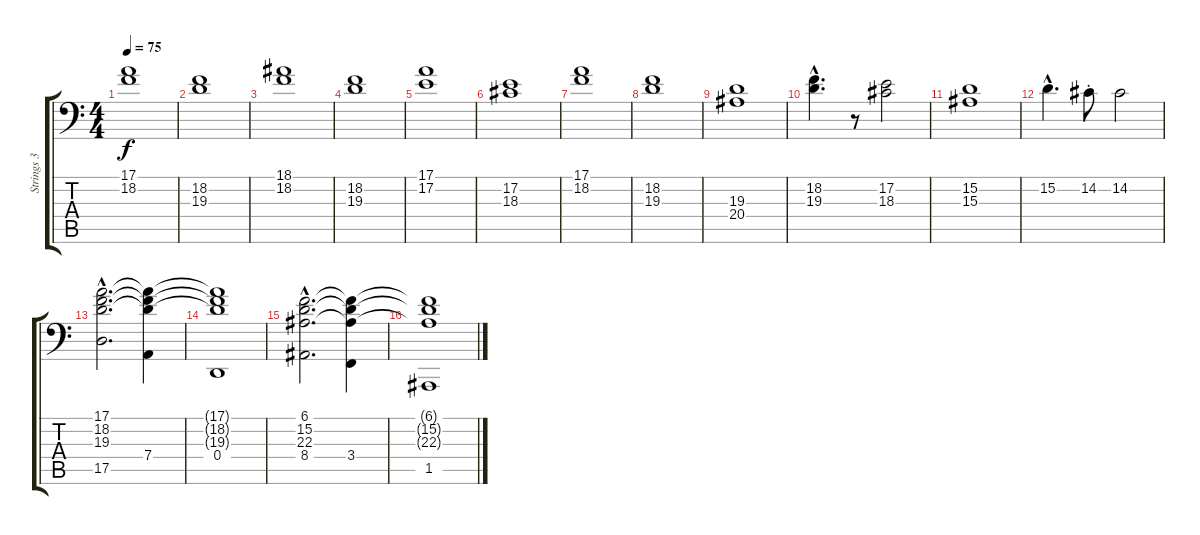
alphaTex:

\track ("Strings 3" "Strings 3") {instrument stringensemble1}
\staff {score tabs}
\tuning (E3 B2 G2 D2 A1 E1) {hide}
\ts (4 4)
\tempo 75
\clef f4
\ks c
(17.1 18.2).1{dy f instrument stringensemble1} |
(18.2 19.3).1 |
(18.1 18.2).1 |
(18.2 19.3).1 |
(17.1 17.2).1 |
(17.2 18.3).1 |
(17.1 18.2).1 |
(18.2 19.3).1 |
(19.3 20.4).1 |
(18.2{hac} 19.3{hac}).4{d} r.8 (17.2 18.3).2 |
(15.2 15.3).1 |
15.2{hac}.4{d} 14.2{st}.8 14.2.2 |
(17.1{hac} 18.2{hac} 19.3{hac} 17.5{hac}).2{d} (17.1{t} 18.2{t} 19.3{t} 7.4).4 |
(17.1{t} 18.2{t} 19.3{t} 0.4).1 |
(6.1{hac} 15.2{hac} 22.3{hac} 8.4{hac}).2{d} (6.1{t} 15.2{t} 22.3{t} 3.4).4 |
(6.1{t} 15.2{t} 22.3{t} 1.5).1
